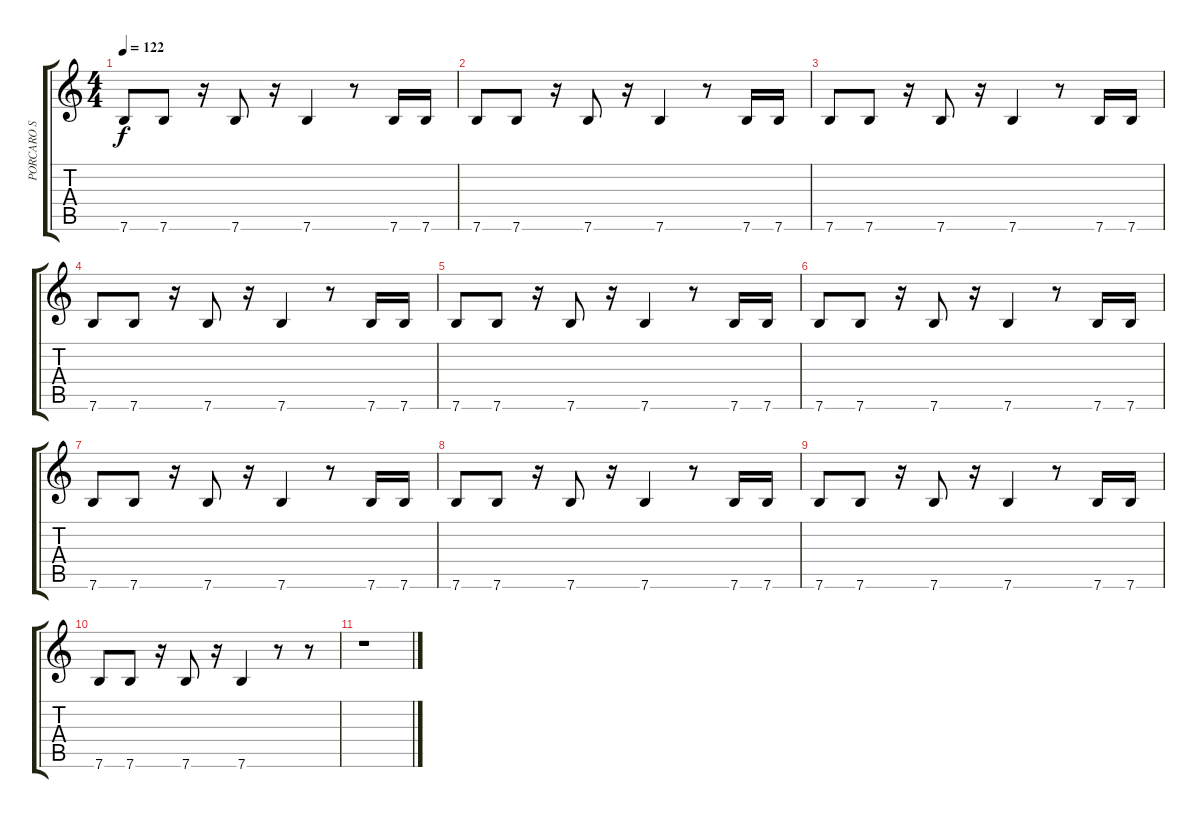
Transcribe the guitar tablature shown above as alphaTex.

\track ("PORCARO S" "PORCARO S") {instrument synthbass2}
\staff {score tabs}
\tuning (E4 B3 G3 D3 A2 E2) {hide}
\ts (4 4)
\tempo 122
\clef g2
\ks c
7.6.8{dy f instrument synthbass2} 7.6.8 r.16 7.6.8 r.16 7.6.4 r.8 7.6.16 7.6.16 |
7.6.8 7.6.8 r.16 7.6.8 r.16 7.6.4 r.8 7.6.16 7.6.16 |
7.6.8 7.6.8 r.16 7.6.8 r.16 7.6.4 r.8 7.6.16 7.6.16 |
7.6.8 7.6.8 r.16 7.6.8 r.16 7.6.4 r.8 7.6.16 7.6.16 |
7.6.8 7.6.8 r.16 7.6.8 r.16 7.6.4 r.8 7.6.16 7.6.16 |
7.6.8 7.6.8 r.16 7.6.8 r.16 7.6.4 r.8 7.6.16 7.6.16 |
7.6.8 7.6.8 r.16 7.6.8 r.16 7.6.4 r.8 7.6.16 7.6.16 |
7.6.8 7.6.8 r.16 7.6.8 r.16 7.6.4 r.8 7.6.16 7.6.16 |
7.6.8 7.6.8 r.16 7.6.8 r.16 7.6.4 r.8 7.6.16 7.6.16 |
7.6.8 7.6.8 r.16 7.6.8 r.16 7.6.4 r.8 r.8 |
r.1
